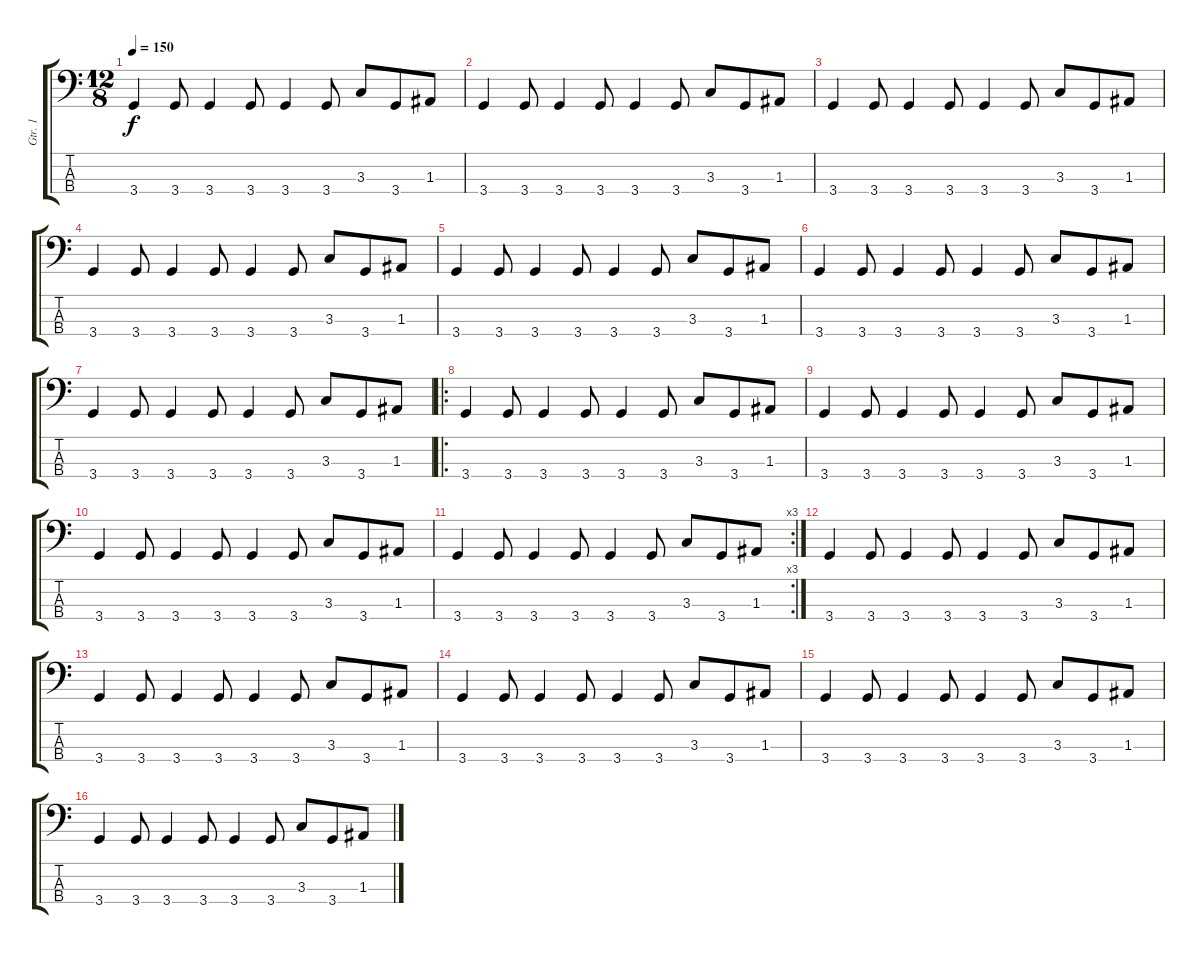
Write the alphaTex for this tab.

\track ("Gtr. 1" "Gtr. 1") {instrument electricbassfinger}
\staff {score tabs}
\tuning (G2 D2 A1 E1) {hide}
\ts (12 8)
\tempo 150
\clef f4
\ks c
3.4.4{dy f} 3.4.8 3.4.4 3.4.8 3.4.4 3.4.8 3.3.8 3.4.8 1.3.8 |
3.4.4 3.4.8 3.4.4 3.4.8 3.4.4 3.4.8 3.3.8 3.4.8 1.3.8 |
3.4.4 3.4.8 3.4.4 3.4.8 3.4.4 3.4.8 3.3.8 3.4.8 1.3.8 |
3.4.4 3.4.8 3.4.4 3.4.8 3.4.4 3.4.8 3.3.8 3.4.8 1.3.8 |
3.4.4 3.4.8 3.4.4 3.4.8 3.4.4 3.4.8 3.3.8 3.4.8 1.3.8 |
3.4.4 3.4.8 3.4.4 3.4.8 3.4.4 3.4.8 3.3.8 3.4.8 1.3.8 |
3.4.4 3.4.8 3.4.4 3.4.8 3.4.4 3.4.8 3.3.8 3.4.8 1.3.8 |
\ro
3.4.4 3.4.8 3.4.4 3.4.8 3.4.4 3.4.8 3.3.8 3.4.8 1.3.8 |
3.4.4 3.4.8 3.4.4 3.4.8 3.4.4 3.4.8 3.3.8 3.4.8 1.3.8 |
3.4.4 3.4.8 3.4.4 3.4.8 3.4.4 3.4.8 3.3.8 3.4.8 1.3.8 |
\rc 3
3.4.4 3.4.8 3.4.4 3.4.8 3.4.4 3.4.8 3.3.8 3.4.8 1.3.8 |
3.4.4 3.4.8 3.4.4 3.4.8 3.4.4 3.4.8 3.3.8 3.4.8 1.3.8 |
3.4.4 3.4.8 3.4.4 3.4.8 3.4.4 3.4.8 3.3.8 3.4.8 1.3.8 |
3.4.4 3.4.8 3.4.4 3.4.8 3.4.4 3.4.8 3.3.8 3.4.8 1.3.8 |
3.4.4 3.4.8 3.4.4 3.4.8 3.4.4 3.4.8 3.3.8 3.4.8 1.3.8 |
3.4.4 3.4.8 3.4.4 3.4.8 3.4.4 3.4.8 3.3.8 3.4.8 1.3.8
